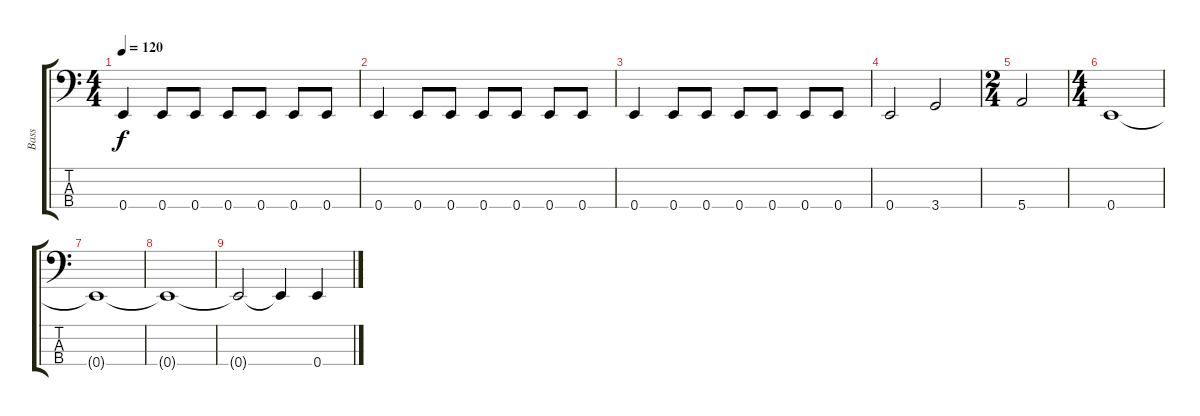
\track ("Bass" "Bass") {instrument electricbasspick}
\staff {score tabs}
\tuning (G2 D2 A1 E1) {hide}
\ts (4 4)
\tempo 120
\clef f4
\ks c
0.4.4{dy f} 0.4.8 0.4.8 0.4.8 0.4.8 0.4.8 0.4.8 |
0.4.4 0.4.8 0.4.8 0.4.8 0.4.8 0.4.8 0.4.8 |
0.4.4 0.4.8 0.4.8 0.4.8 0.4.8 0.4.8 0.4.8 |
0.4.2 3.4.2 |
\ts (2 4)
5.4.2 |
\ts (4 4)
0.4.1 |
0.4{t}.1 |
0.4{t}.1 |
0.4{t}.2 0.4{t}.4 0.4.4
